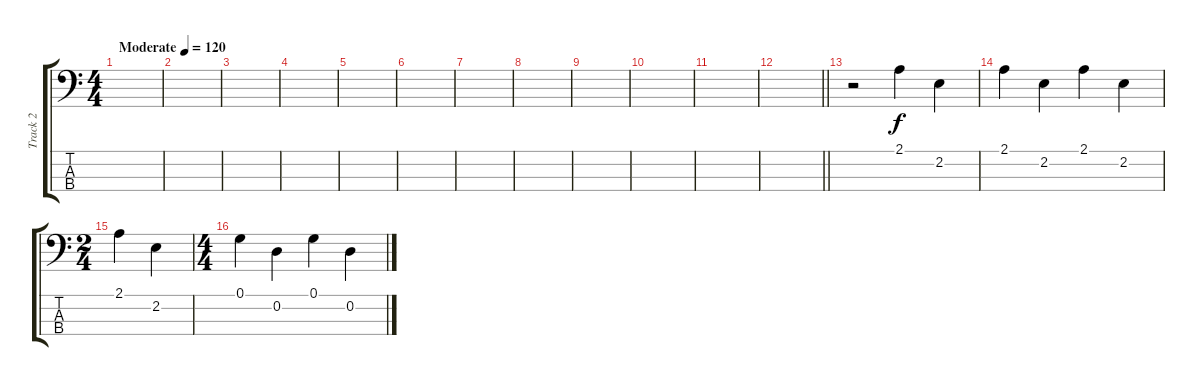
\track ("Track 2" "Track 2") {instrument electricbassfinger}
\staff {score tabs}
\tuning (G2 D2 A1 E1) {hide}
\ts (4 4)
\tempo (120 "Moderate")
\clef f4
\ks c
|
|
|
|
|
|
|
|
|
|
|
\barLineRight lightlight
|
r.2 2.1.4 2.2.4 |
2.1.4 2.2.4 2.1.4 2.2.4 |
\ts (2 4)
2.1.4 2.2.4 |
\ts (4 4)
0.1.4 0.2.4 0.1.4 0.2.4
